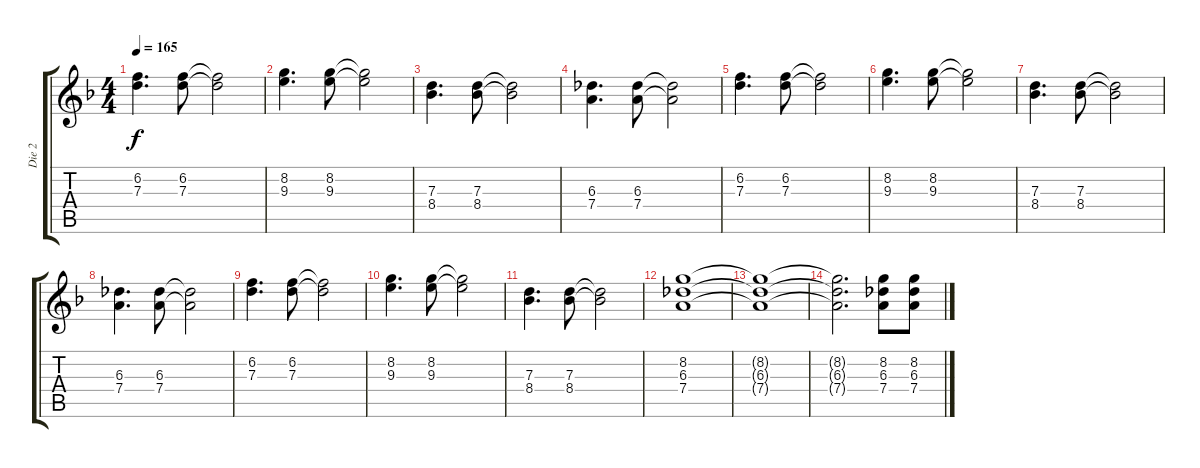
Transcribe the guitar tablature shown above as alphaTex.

\track ("Die 2" "Die 2") {instrument distortionguitar}
\staff {score tabs}
\tuning (E4 B3 G3 D3 A2 E2) {hide}
\ts (4 4)
\tempo 165
\clef g2
\ks dminor
(6.2 7.3).4{d dy f} (6.2 7.3).8 (6.2{t} 7.3{t}).2 |
(8.2 9.3).4{d} (8.2 9.3).8 (8.2{t} 9.3{t}).2 |
(7.3 8.4).4{d} (7.3 8.4).8 (7.3{t} 8.4{t}).2 |
(6.3 7.4).4{d} (6.3 7.4).8 (6.3{t} 7.4{t}).2 |
(6.2 7.3).4{d} (6.2 7.3).8 (6.2{t} 7.3{t}).2 |
(8.2 9.3).4{d} (8.2 9.3).8 (8.2{t} 9.3{t}).2 |
(7.3 8.4).4{d} (7.3 8.4).8 (7.3{t} 8.4{t}).2 |
(6.3 7.4).4{d} (6.3 7.4).8 (6.3{t} 7.4{t}).2 |
(6.2 7.3).4{d} (6.2 7.3).8 (6.2{t} 7.3{t}).2 |
(8.2 9.3).4{d} (8.2 9.3).8 (8.2{t} 9.3{t}).2 |
(7.3 8.4).4{d} (7.3 8.4).8 (7.3{t} 8.4{t}).2 |
(8.2 6.3 7.4).1 |
(8.2{t} 6.3{t} 7.4{t}).1 |
(8.2{t} 6.3{t} 7.4{t}).2{d} (8.2 6.3 7.4).8 (8.2 6.3 7.4).8
